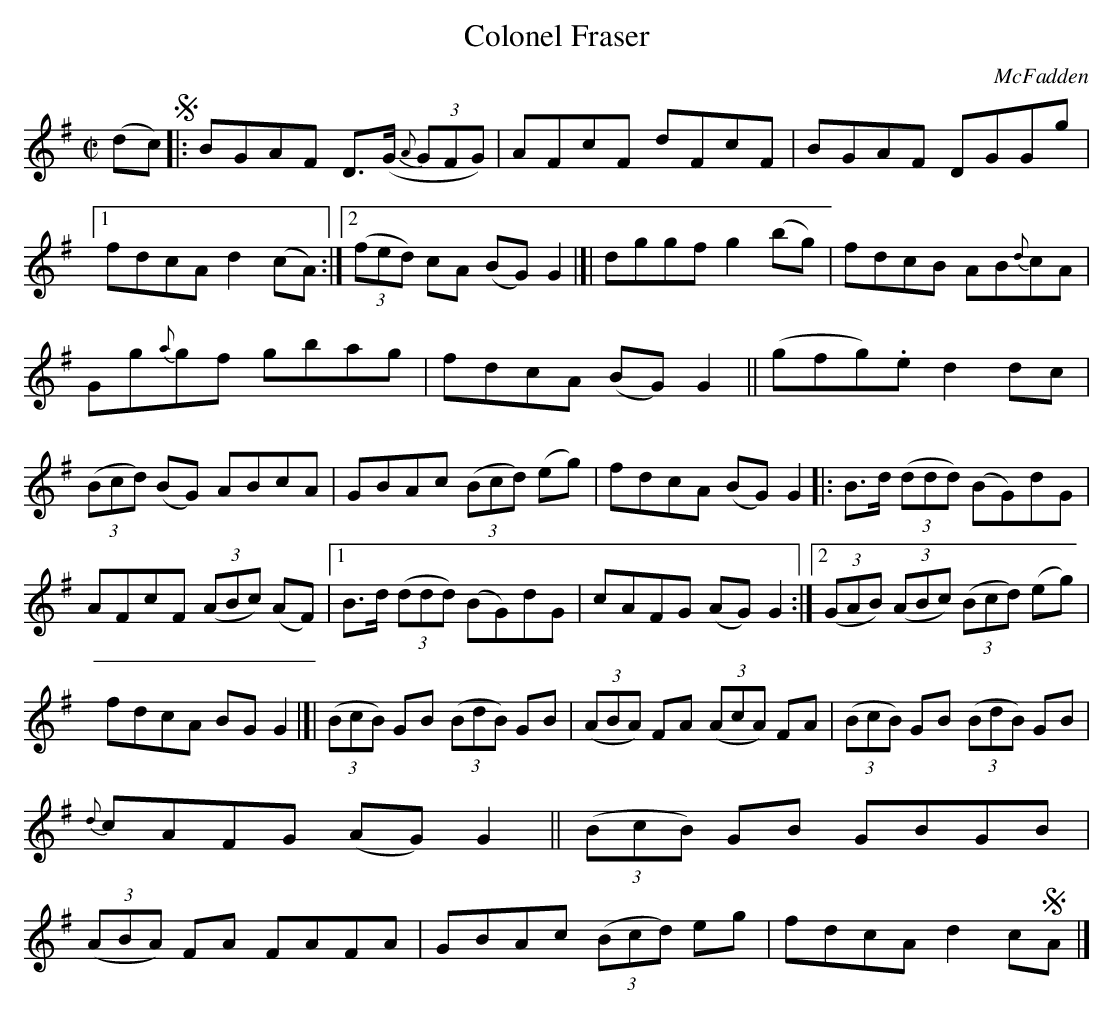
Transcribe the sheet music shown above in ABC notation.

X:1
T: Colonel Fraser
O: McFadden
M: C|
L: 1/8
K: G
(dc) !segno!|: BGAF D>(G (3{A}GFG) | AFcF dFcF | BGAF DGGg |1 fdcA d2(cA) :|2 (3(fed) cA (BG)G2 |]| dggf g2(bg) | fdcB AB{d}cA |
Gg{a}gf gbag | fdcA (BG)G2 || (gfg).e d2dc | (3(Bcd) (BG) ABcA | GBAc (3(Bcd) (eg) | fdcA (BG)G2 |: B>d (3(ddd) (BG)dG |
AFcF (3(ABc) (AF) |1 B>d (3(ddd) (BG)dG | cAFG (AG)G2 :|2 (3(GAB) (3(ABc) (3(Bcd) (eg) | fdcA BGG2 |]| (3(BcB) GB (3(BdB) GB |\
(3(ABA) FA (3(AcA) FA | (3(BcB) GB (3(BdB) GB | {d}cAFG (AG)G2 || (3(BcB) GB GBGB | (3(ABA) FA FAFA | GBAc (3(Bcd) eg | fdcA d2c!segno!A |]
